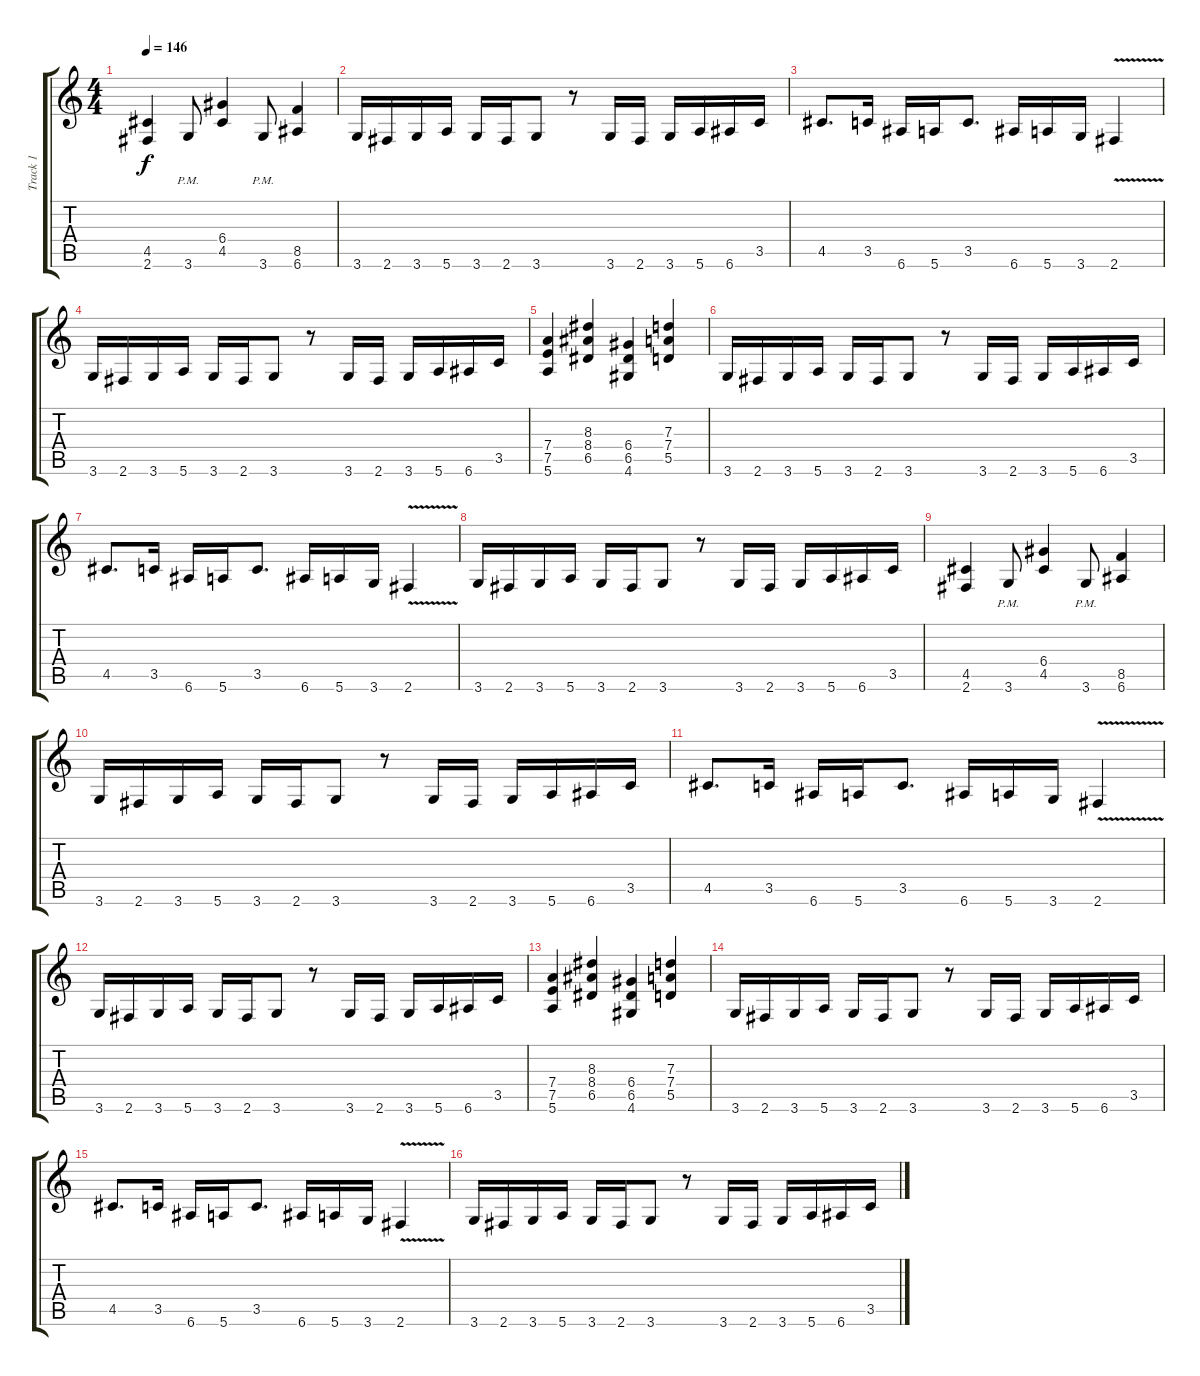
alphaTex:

\track ("Track 1" "Track 1") {instrument overdrivenguitar}
\staff {score tabs}
\tuning (E4 B3 G3 D3 A2 E2) {hide}
\ts (4 4)
\tempo 146
\clef g2
\ks c
(4.5 2.6).4{dy f} 3.6{pm}.8 (6.4 4.5).4 3.6{pm}.8 (8.5 6.6).4 |
3.6.16 2.6.16 3.6.16 5.6.16 3.6.16 2.6.16 3.6.8 r.8 3.6.16 2.6.16 3.6.16 5.6.16 6.6.16 3.5.16 |
4.5.8{d} 3.5.16 6.6.16 5.6.16 3.5.8{d} 6.6.16 5.6.16 3.6.16 2.6{v}.4 |
3.6.16 2.6.16 3.6.16 5.6.16 3.6.16 2.6.16 3.6.8 r.8 3.6.16 2.6.16 3.6.16 5.6.16 6.6.16 3.5.16 |
(7.4 7.5 5.6).4 (8.3 8.4 6.5).4 (6.4 6.5 4.6).4 (7.3 7.4 5.5).4 |
3.6.16 2.6.16 3.6.16 5.6.16 3.6.16 2.6.16 3.6.8 r.8 3.6.16 2.6.16 3.6.16 5.6.16 6.6.16 3.5.16 |
4.5.8{d} 3.5.16 6.6.16 5.6.16 3.5.8{d} 6.6.16 5.6.16 3.6.16 2.6{v}.4 |
3.6.16 2.6.16 3.6.16 5.6.16 3.6.16 2.6.16 3.6.8 r.8 3.6.16 2.6.16 3.6.16 5.6.16 6.6.16 3.5.16 |
(4.5 2.6).4 3.6{pm}.8 (6.4 4.5).4 3.6{pm}.8 (8.5 6.6).4 |
3.6.16 2.6.16 3.6.16 5.6.16 3.6.16 2.6.16 3.6.8 r.8 3.6.16 2.6.16 3.6.16 5.6.16 6.6.16 3.5.16 |
4.5.8{d} 3.5.16 6.6.16 5.6.16 3.5.8{d} 6.6.16 5.6.16 3.6.16 2.6{v}.4 |
3.6.16 2.6.16 3.6.16 5.6.16 3.6.16 2.6.16 3.6.8 r.8 3.6.16 2.6.16 3.6.16 5.6.16 6.6.16 3.5.16 |
(7.4 7.5 5.6).4 (8.3 8.4 6.5).4 (6.4 6.5 4.6).4 (7.3 7.4 5.5).4 |
3.6.16 2.6.16 3.6.16 5.6.16 3.6.16 2.6.16 3.6.8 r.8 3.6.16 2.6.16 3.6.16 5.6.16 6.6.16 3.5.16 |
4.5.8{d} 3.5.16 6.6.16 5.6.16 3.5.8{d} 6.6.16 5.6.16 3.6.16 2.6{v}.4 |
3.6.16 2.6.16 3.6.16 5.6.16 3.6.16 2.6.16 3.6.8 r.8 3.6.16 2.6.16 3.6.16 5.6.16 6.6.16 3.5.16
